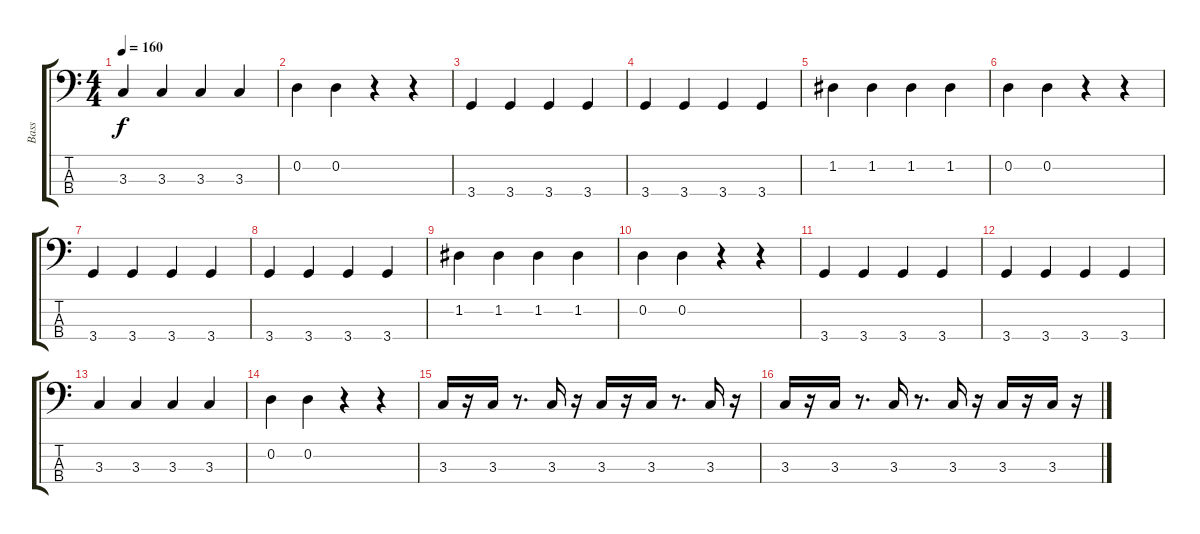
\track ("Bass" "Bass") {instrument electricbassfinger}
\staff {score tabs}
\tuning (G2 D2 A1 E1) {hide}
\ts (4 4)
\tempo 160
\clef f4
\ks c
3.3.4{dy f} 3.3.4 3.3.4 3.3.4 |
0.2.4 0.2.4 r.4 r.4 |
3.4.4 3.4.4 3.4.4 3.4.4 |
3.4.4 3.4.4 3.4.4 3.4.4 |
1.2.4 1.2.4 1.2.4 1.2.4 |
0.2.4 0.2.4 r.4 r.4 |
3.4.4 3.4.4 3.4.4 3.4.4 |
3.4.4 3.4.4 3.4.4 3.4.4 |
1.2.4 1.2.4 1.2.4 1.2.4 |
0.2.4 0.2.4 r.4 r.4 |
3.4.4 3.4.4 3.4.4 3.4.4 |
3.4.4 3.4.4 3.4.4 3.4.4 |
3.3.4 3.3.4 3.3.4 3.3.4 |
0.2.4 0.2.4 r.4 r.4 |
3.3.16 r.16 3.3.16 r.8{d} 3.3.16 r.16 3.3.16 r.16 3.3.16 r.8{d} 3.3.16 r.16 |
3.3.16 r.16 3.3.16 r.8{d} 3.3.16 r.8{d} 3.3.16 r.16 3.3.16 r.16 3.3.16 r.16
